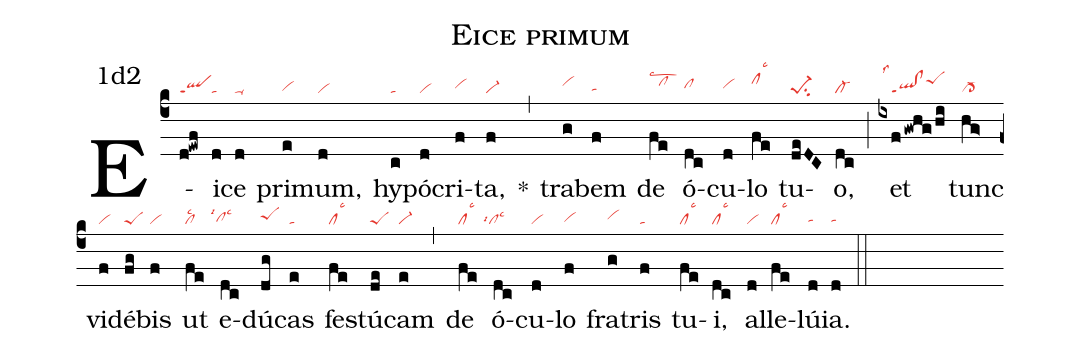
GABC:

name:Eice primum;
office-part:Antiphona;
mode:1;
annotation: 1d2;
nabc-lines:1;
%%
(c4)
E(d!ewf|qlppt1)i(d|ta)ce(d|ta-) pri(e|vihg)mum,(d|vi) hy(c|ta)pó(d|vi)cri(f|vihh)ta,(f|vi-) *(,)
tra(g|vihi)bem(f|tahg) de(fe|clhilscw2) ó(dc|clhh)cu(d|vihh)lo(fe|clhjlsc3) tu(deDC|pe-1su2)o,(dc|cl-) (;)
et(ixfgwhg/hi|/ql!clppt1lss1peShj) tunc(hg>|cl->) vi(f|vi)dé(fg|peS)bis(f|vi) ut(fe|cllsc2) e(dc|```clhglsi1lsc3)dú(dg|peShh)cas(e|ta) fe(fe|cllsc3)stú(de|peS)cam(e|vi-) (,)
de(fe|cllsc3) ó(dc|```cllsc3lsi4)cu(d|vi)lo(f|vihg) fra(g|vihh)tris(f|ta) tu(fe|cllsc3)i,(dc|cllsc3) al(d|vi)le(fe|cllsc3)lú(d|tahg)ia.(d|tahg) (::)
